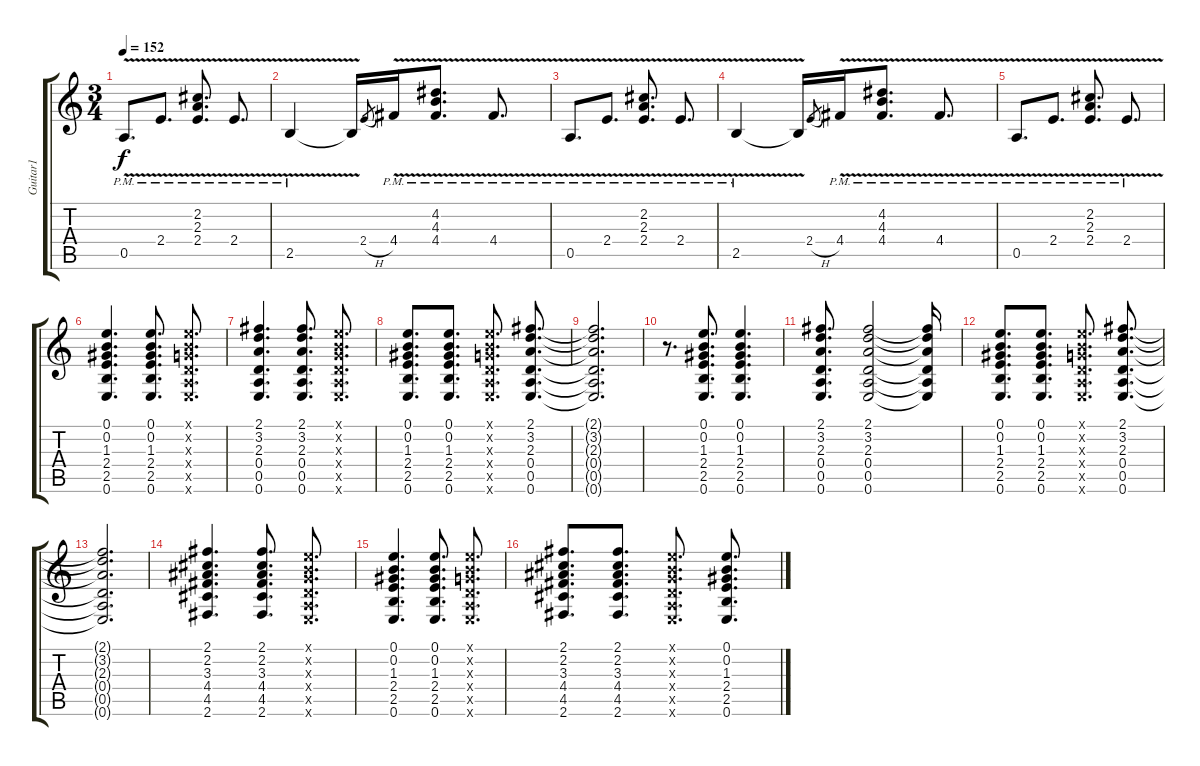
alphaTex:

\track ("Guitar1" "Guitar1") {instrument electricguitarclean}
\staff {score tabs}
\tuning (E4 B3 G3 D3 A2 E2) {hide}
\ts (3 4)
\tempo 152
\clef g2
\ks c
0.5{v pm}.8{d dy f} 2.4{v pm}.8{d} (2.2{v pm} 2.3{v pm} 2.4{v pm}).8{d} 2.4{v pm}.8{d} |
2.5{v pm}.4 2.5{v t}.16 2.4{h}.8{gr} 4.4{v pm}.16 (4.2{v pm} 4.3{v pm} 4.4{v pm}).8{d} 4.4{v pm}.8{d} |
0.5{v pm}.8{d} 2.4{v pm}.8{d} (2.2{v pm} 2.3{v pm} 2.4{v pm}).8{d} 2.4{v pm}.8{d} |
2.5{v pm}.4 2.5{v t}.16 2.4{h}.8{gr} 4.4{v pm}.16 (4.2{v pm} 4.3{v pm} 4.4{v pm}).8{d} 4.4{v pm}.8{d} |
0.5{v pm}.8{d} 2.4{v pm}.8{d} (2.2{v pm} 2.3{v pm} 2.4{v pm}).8{d} 2.4{v pm}.8{d} |
(0.1 0.2 1.3 2.4 2.5 0.6).4{d} (0.1 0.2 1.3 2.4 2.5 0.6).8{d} (0.1{x} 0.2{x} 0.3{x} 0.4{x} 0.5{x} 0.6{x}).8{d} |
(2.1 3.2 2.3 0.4 0.5 0.6).4{d} (2.1 3.2 2.3 0.4 0.5 0.6).8{d} (0.1{x} 0.2{x} 0.3{x} 0.4{x} 0.5{x} 0.6{x}).8{d} |
(0.1 0.2 1.3 2.4 2.5 0.6).8{d} (0.1 0.2 1.3 2.4 2.5 0.6).8{d} (0.1{x} 0.2{x} 0.3{x} 0.4{x} 0.5{x} 0.6{x}).8{d} (2.1 3.2 2.3 0.4 0.5 0.6).8{d} |
(2.1{t} 3.2{t} 2.3{t} 0.4{t} 0.5{t} 0.6{t}).2{d} |
r.8{d} (0.1 0.2 1.3 2.4 2.5 0.6).8{d} (0.1 0.2 1.3 2.4 2.5 0.6).4{d} |
(2.1 3.2 2.3 0.4 0.5 0.6).8{d} (2.1 3.2 2.3 0.4 0.5 0.6).2 (2.1{t} 3.2{t} 2.3{t} 0.4{t} 0.5{t} 0.6{t}).16 |
(0.1 0.2 1.3 2.4 2.5 0.6).8{d} (0.1 0.2 1.3 2.4 2.5 0.6).8{d} (0.1{x} 0.2{x} 0.3{x} 0.4{x} 0.5{x} 0.6{x}).8{d} (2.1 3.2 2.3 0.4 0.5 0.6).8{d} |
(2.1{t} 3.2{t} 2.3{t} 0.4{t} 0.5{t} 0.6{t}).2{d} |
(2.1 2.2 3.3 4.4 4.5 2.6).4{d} (2.1 2.2 3.3 4.4 4.5 2.6).8{d} (0.1{x} 0.2{x} 0.3{x} 0.4{x} 0.5{x} 0.6{x}).8{d} |
(0.1 0.2 1.3 2.4 2.5 0.6).4{d} (0.1 0.2 1.3 2.4 2.5 0.6).8{d} (0.1{x} 0.2{x} 0.3{x} 0.4{x} 0.5{x} 0.6{x}).8{d} |
(2.1 2.2 3.3 4.4 4.5 2.6).8{d} (2.1 2.2 3.3 4.4 4.5 2.6).8{d} (0.1{x} 0.2{x} 0.3{x} 0.4{x} 0.5{x} 0.6{x}).8{d} (0.1 0.2 1.3 2.4 2.5 0.6).8{d}
